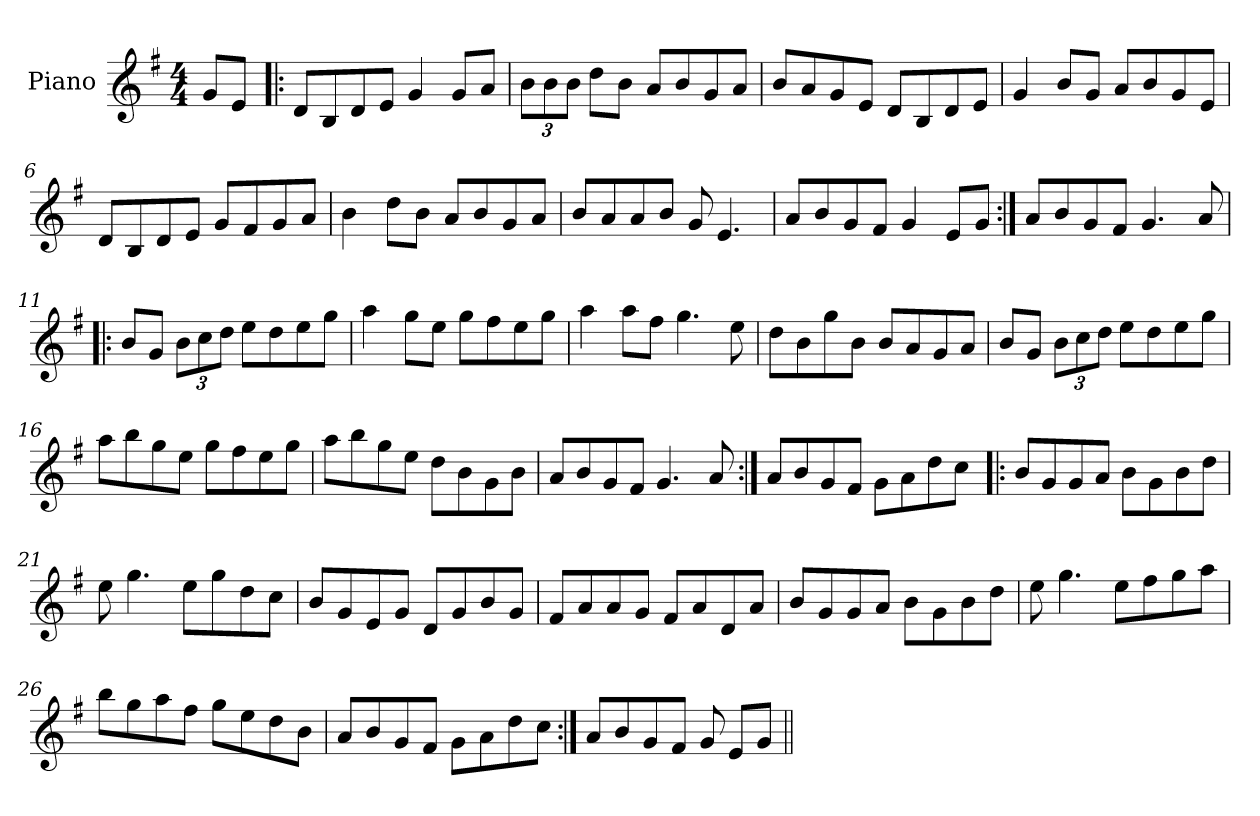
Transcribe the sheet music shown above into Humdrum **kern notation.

**kern
*part1
*staff1
*I"Piano
*I'Pno
*clefG2
*k[f#]
*G:
*M4/4
=1
8g/L
8e/J
=2!|:
8d/L
8B/
8d/
8e/J
4g/
8g/L
8a/J
=3
12b\L
12b\
12b\J
8dd\L
8b\J
8a/L
8b/
8g/
8a/J
=4
8b/L
8a/
8g/
8e/J
8d/L
8B/
8d/
8e/J
=5
4g/
8b/L
8g/J
8a/L
8b/
8g/
8e/J
=6
8d/L
8B/
8d/
8e/J
8g/L
8f#/
8g/
8a/J
=7
4b\
8dd\L
8b\J
8a/L
8b/
8g/
8a/J
=8
8b/L
8a/
8a/
8b/J
8g/
4.e/
=9
8a/L
8b/
8g/
8f#/J
4g/
8e/L
8g/J
=10:|!
8a/L
8b/
8g/
8f#/J
4.g/
8a/
=11!|:
8b/L
8g/J
12b\L
12cc\
12dd\J
8ee\L
8dd\
8ee\
8gg\J
=12
4aa\
8gg\L
8ee\J
8gg\L
8ff#\
8ee\
8gg\J
=13
4aa\
8aa\L
8ff#\J
4.gg\
8ee\
=14
8dd\L
8b\
8gg\
8b\J
8b/L
8a/
8g/
8a/J
=15
8b/L
8g/J
12b\L
12cc\
12dd\J
8ee\L
8dd\
8ee\
8gg\J
=16
8aa\L
8bb\
8gg\
8ee\J
8gg\L
8ff#\
8ee\
8gg\J
=17
8aa\L
8bb\
8gg\
8ee\J
8dd\L
8b\
8g\
8b\J
=18
8a/L
8b/
8g/
8f#/J
4.g/
8a/
=19:|!
8a/L
8b/
8g/
8f#/J
8g\L
8a\
8dd\
8cc\J
=20!|:
8b/L
8g/
8g/
8a/J
8b\L
8g\
8b\
8dd\J
=21
8ee\
4.gg\
8ee\L
8gg\
8dd\
8cc\J
=22
8b/L
8g/
8e/
8g/J
8d/L
8g/
8b/
8g/J
=23
8f#/L
8a/
8a/
8g/J
8f#/L
8a/
8d/
8a/J
=24
8b/L
8g/
8g/
8a/J
8b\L
8g\
8b\
8dd\J
=25
8ee\
4.gg\
8ee\L
8ff#\
8gg\
8aa\J
=26
8bb\L
8gg\
8aa\
8ff#\J
8gg\L
8ee\
8dd\
8b\J
=27
8a/L
8b/
8g/
8f#/J
8g\L
8a\
8dd\
8cc\J
=28:|!
8a/L
8b/
8g/
8f#/J
8g/
8e/L
8g/J
=||
*-
